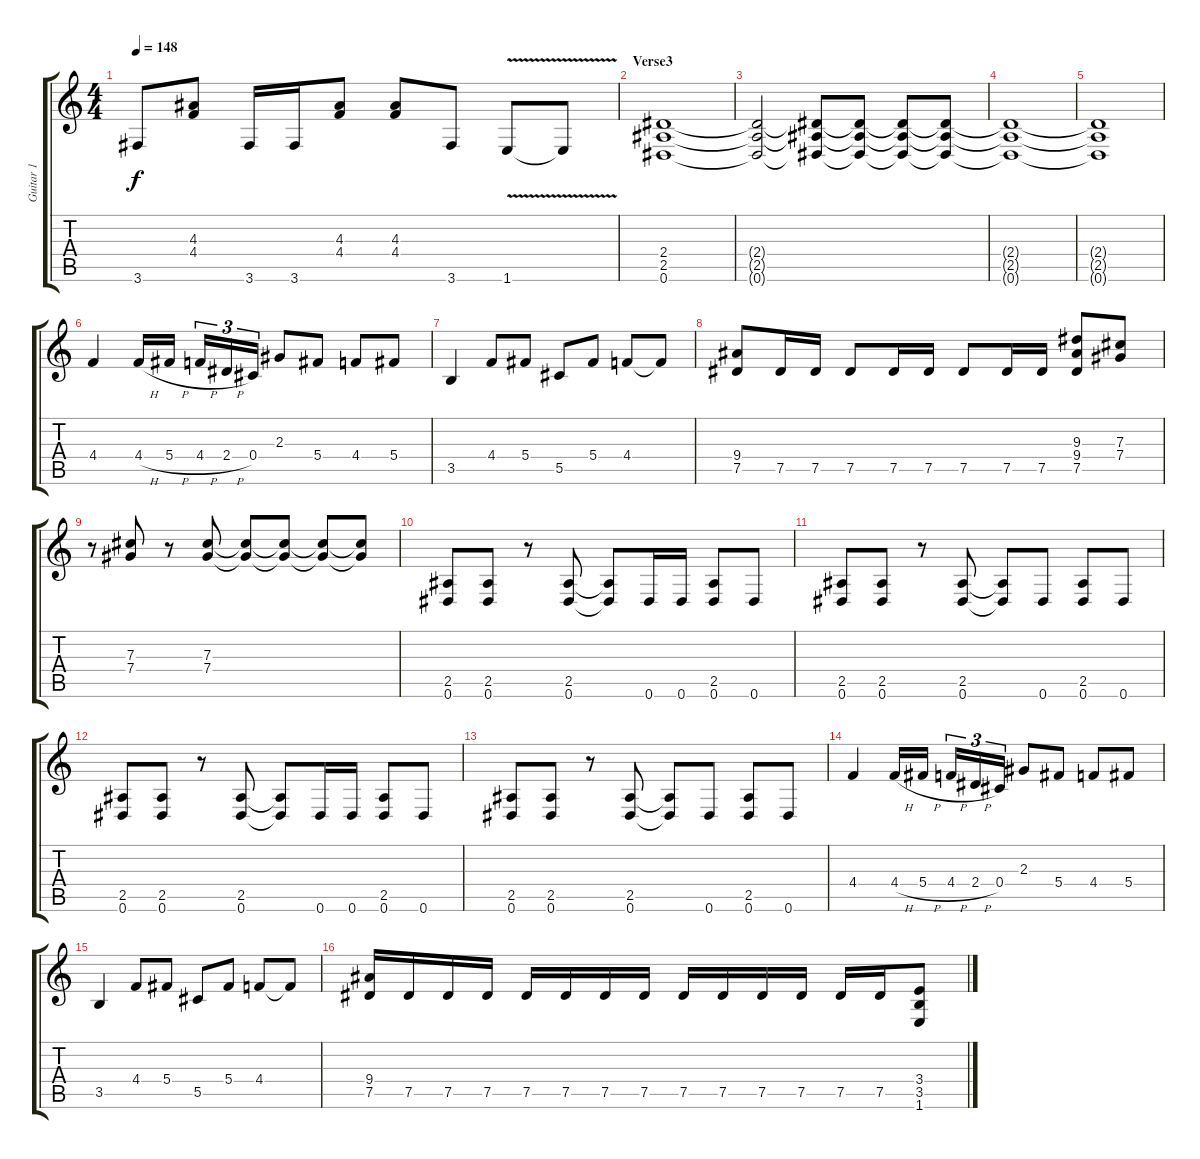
\track ("Guitar 1" "Guitar 1") {instrument distortionguitar}
\staff {score tabs}
\tuning (Eb4 Bb3 Gb3 Db3 Ab2 Eb2) {hide}
\ts (4 4)
\tempo 148
\clef g2
\ks c
3.6.8{dy f} (4.3 4.4).8 3.6.16 3.6.16 (4.3 4.4).8 (4.3 4.4).8 3.6.8 1.6{v}.8 1.6{t}.8 |
\section ("" "Verse3")
(2.4 2.5 0.6).1 |
(2.4{t} 2.5{t} 0.6{t}).2 (2.4{t} 2.5{t} 0.6{t}).8 (2.4{t} 2.5{t} 0.6{t}).8 (2.4{t} 2.5{t} 0.6{t}).8 (2.4{t} 2.5{t} 0.6{t}).8 |
(2.4{t} 2.5{t} 0.6{t}).1 |
(2.4{t} 2.5{t} 0.6{t}).1 |
4.4.4 4.4{h}.16 5.4{h}.16 4.4{h}.16{tu (3 2)} 2.4{h}.16{tu (3 2)} 0.4.16{tu (3 2)} 2.3.8 5.4.8 4.4.8 5.4.8 |
3.5.4 4.4.8 5.4.8 5.5.8 5.4.8 4.4.8 4.4{t}.8 |
(9.4 7.5).8 7.5.16 7.5.16 7.5.8 7.5.16 7.5.16 7.5.8 7.5.16 7.5.16 (9.3 9.4 7.5).8 (7.3 7.4).8 |
r.8 (7.3 7.4).8 r.8 (7.3 7.4).8 (7.3{t} 7.4{t}).8 (7.3{t} 7.4{t}).8 (7.3{t} 7.4{t}).8 (7.3{t} 7.4{t}).8 |
(2.5 0.6).8 (2.5 0.6).8 r.8 (2.5 0.6).8 (2.5{t} 0.6{t}).8 0.6.16 0.6.16 (2.5 0.6).8 0.6.8 |
(2.5 0.6).8 (2.5 0.6).8 r.8 (2.5 0.6).8 (2.5{t} 0.6{t}).8 0.6.8 (2.5 0.6).8 0.6.8 |
(2.5 0.6).8 (2.5 0.6).8 r.8 (2.5 0.6).8 (2.5{t} 0.6{t}).8 0.6.16 0.6.16 (2.5 0.6).8 0.6.8 |
(2.5 0.6).8 (2.5 0.6).8 r.8 (2.5 0.6).8 (2.5{t} 0.6{t}).8 0.6.8 (2.5 0.6).8 0.6.8 |
4.4.4 4.4{h}.16 5.4{h}.16 4.4{h}.16{tu (3 2)} 2.4{h}.16{tu (3 2)} 0.4.16{tu (3 2)} 2.3.8 5.4.8 4.4.8 5.4.8 |
3.5.4 4.4.8 5.4.8 5.5.8 5.4.8 4.4.8 4.4{t}.8 |
(9.4 7.5).16 7.5.16 7.5.16 7.5.16 7.5.16 7.5.16 7.5.16 7.5.16 7.5.16 7.5.16 7.5.16 7.5.16 7.5.16 7.5.16 (3.4 3.5 1.6).8
